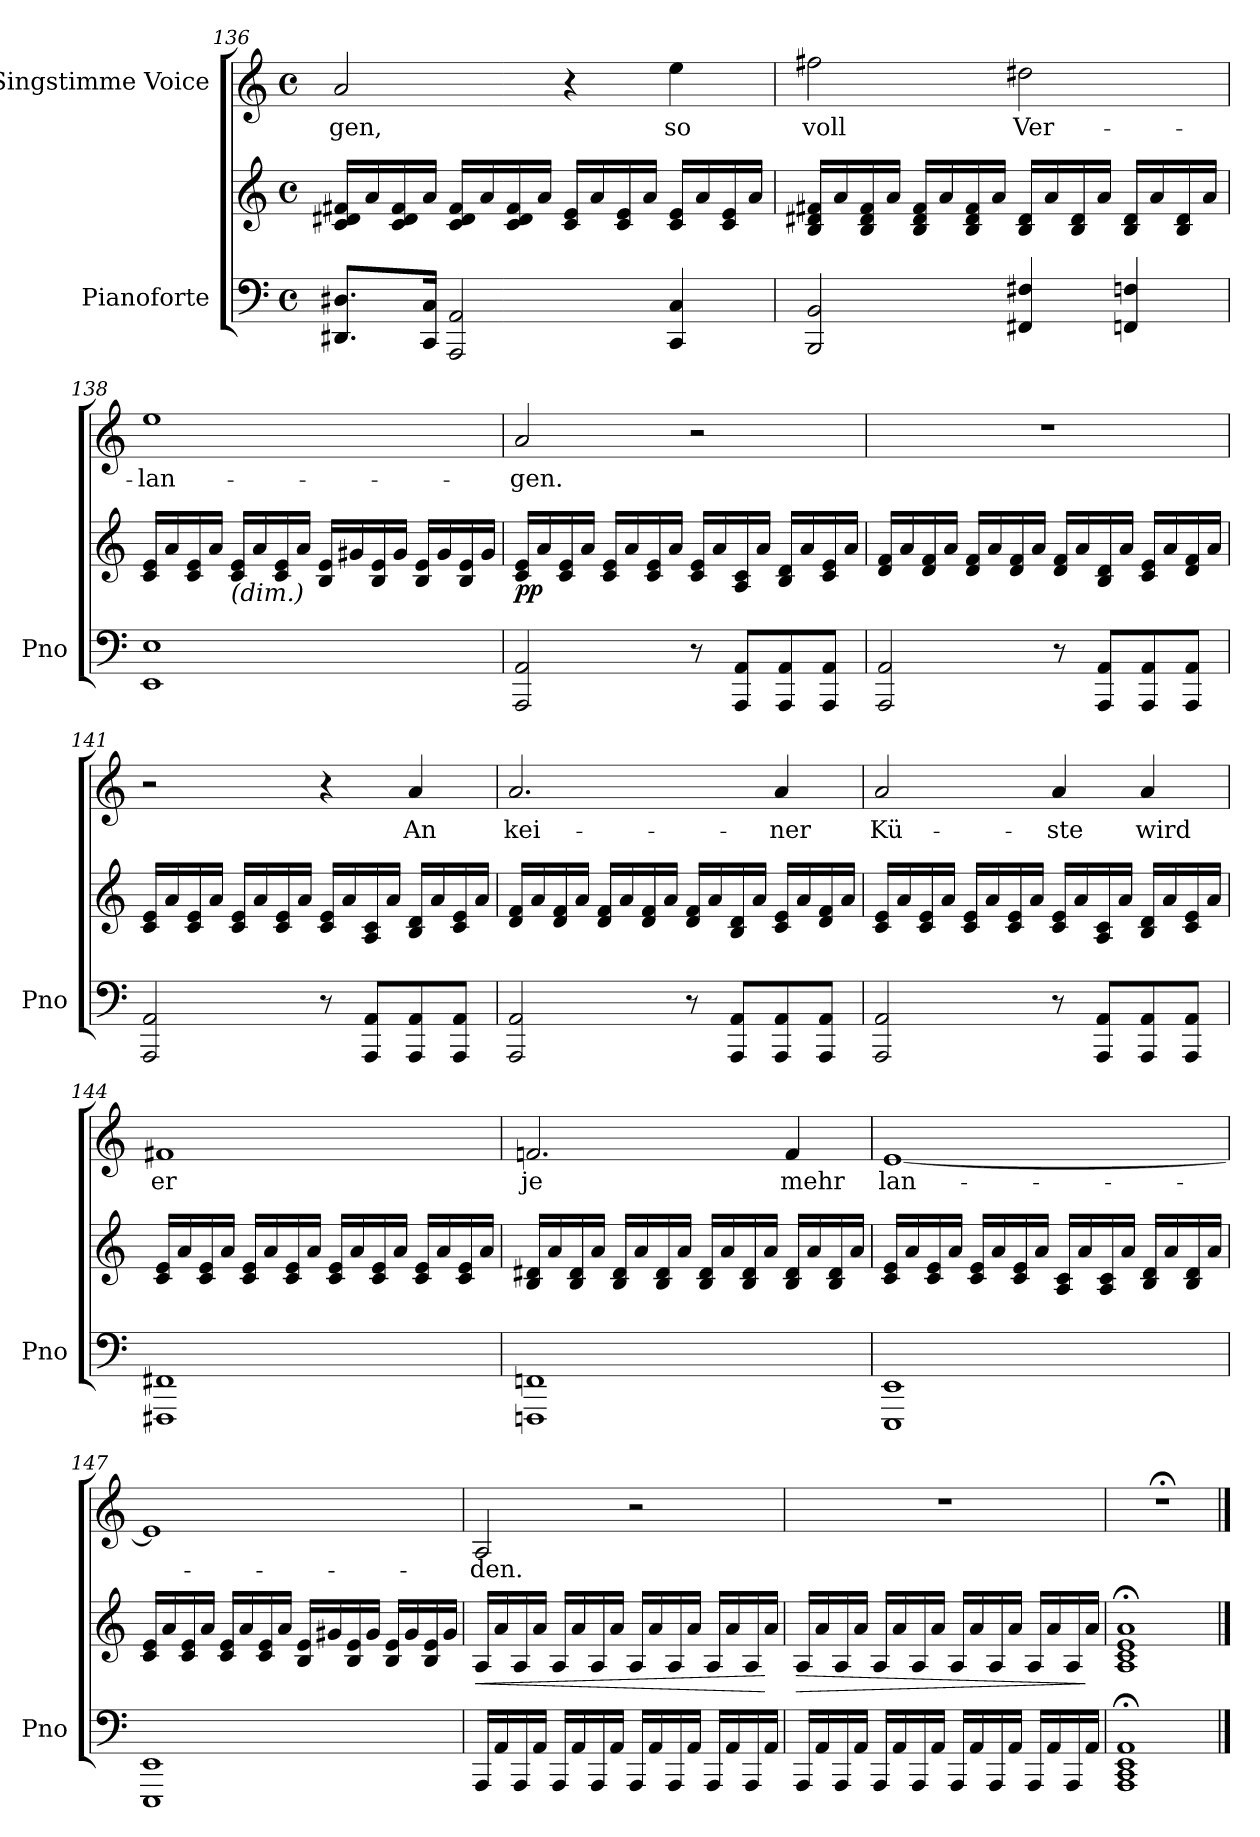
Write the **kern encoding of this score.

**kern	**kern	**dynam	**kern	**text
*part2	*part2	*part2	*part1	*part1
*staff3	*staff2	*staff2/3	*staff1	*staff1
*I"Pianoforte	*	*	*I"Singstimme Voice	*
*I'Pno	*	*	*	*
*clefF4	*clefG2	*	*clefG2	*
*k[]	*k[]	*	*k[]	*
*M4/4	*M4/4	*	*M4/4	*
*met(c)	*met(c)	*	*met(c)	*
=136	=136	=136	=136	=136
!	!	!	!	!LO:LY:b
8.DD#X/ 8.D#X/L	16c/ 16d#X/ 16f#X/LL	.	2a/	-gen,
.	16a/	.	.	.
.	16c/ 16d#/ 16f#/	.	.	.
16CC/ 16C/Jk	16a/JJ	.	.	.
2AAA/ 2AA/	16c/ 16d#/ 16f#/LL	.	.	.
.	16a/	.	.	.
.	16c/ 16d#/ 16f#/	.	.	.
.	16a/JJ	.	.	.
.	16c/ 16e/LL	.	4r	.
.	16a/	.	.	.
.	16c/ 16e/	.	.	.
.	16a/JJ	.	.	.
!	!	!	!	!LO:LY:b
4CC/ 4C/	16c/ 16e/LL	.	4ee\	so
.	16a/	.	.	.
.	16c/ 16e/	.	.	.
.	16a/JJ	.	.	.
!!LO:LB:g=z
=137	=137	=137	=137	=137
!	!	!	!	!LO:LY:b
2BBB/ 2BB/	16B/ 16d#X/ 16f#X/LL	.	2ff#X\	voll
.	16a/	.	.	.
.	16B/ 16d#/ 16f#/	.	.	.
.	16a/JJ	.	.	.
.	16B/ 16d#/ 16f#/LL	.	.	.
.	16a/	.	.	.
.	16B/ 16d#/ 16f#/	.	.	.
.	16a/JJ	.	.	.
!	!	!	!	!LO:LY:b
4FF#X/ 4F#X/	16B/ 16d#/LL	.	2dd#X\	Ver-
.	16a/	.	.	.
.	16B/ 16d#/	.	.	.
.	16a/JJ	.	.	.
4FFn/ 4Fn/	16B/ 16d#/LL	.	.	.
.	16a/	.	.	.
.	16B/ 16d#/	.	.	.
.	16a/JJ	.	.	.
!!LO:LB:g=z
=138	=138	=138	=138	=138
!	!	!	!	!LO:LY:b
1EE 1E	16c/ 16e/LL	.	1ee	-lan-
.	16a/	.	.	.
.	16c/ 16e/	.	.	.
.	16a/JJ	.	.	.
!	!LO:TX:b:i:t=(dim.)	!	!	!
.	16c/ 16e/LL	.	.	.
.	16a/	.	.	.
.	16c/ 16e/	.	.	.
.	16a/JJ	.	.	.
.	16B/ 16e/LL	.	.	.
.	16g#X/	.	.	.
.	16B/ 16e/	.	.	.
.	16g#/JJ	.	.	.
.	16B/ 16e/LL	.	.	.
.	16g#/	.	.	.
.	16B/ 16e/	.	.	.
.	16g#/JJ	.	.	.
=139	=139	=139	=139	=139
!	!	!LO:DY:b	!	!LO:LY:b
2AAA/ 2AA/	16c/ 16e/LL	pp	2a/	-gen.
.	16a/	.	.	.
.	16c/ 16e/	.	.	.
.	16a/JJ	.	.	.
.	16c/ 16e/LL	.	.	.
.	16a/	.	.	.
.	16c/ 16e/	.	.	.
.	16a/JJ	.	.	.
8r	16c/ 16e/LL	.	2r	.
.	16a/	.	.	.
8AAA/ 8AA/L	16A/ 16c/	.	.	.
.	16a/JJ	.	.	.
8AAA/ 8AA/	16B/ 16d/LL	.	.	.
.	16a/	.	.	.
8AAA/ 8AA/J	16c/ 16e/	.	.	.
.	16a/JJ	.	.	.
!!LO:LB:g=z
=140	=140	=140	=140	=140
2AAA/ 2AA/	16d/ 16f/LL	.	1r	.
.	16a/	.	.	.
.	16d/ 16f/	.	.	.
.	16a/JJ	.	.	.
.	16d/ 16f/LL	.	.	.
.	16a/	.	.	.
.	16d/ 16f/	.	.	.
.	16a/JJ	.	.	.
8r	16d/ 16f/LL	.	.	.
.	16a/	.	.	.
8AAA/ 8AA/L	16B/ 16d/	.	.	.
.	16a/JJ	.	.	.
8AAA/ 8AA/	16c/ 16e/LL	.	.	.
.	16a/	.	.	.
8AAA/ 8AA/J	16d/ 16f/	.	.	.
.	16a/JJ	.	.	.
!!LO:LB:g=z
=141	=141	=141	=141	=141
2AAA/ 2AA/	16c/ 16e/LL	.	2r	.
.	16a/	.	.	.
.	16c/ 16e/	.	.	.
.	16a/JJ	.	.	.
.	16c/ 16e/LL	.	.	.
.	16a/	.	.	.
.	16c/ 16e/	.	.	.
.	16a/JJ	.	.	.
8r	16c/ 16e/LL	.	4r	.
.	16a/	.	.	.
8AAA/ 8AA/L	16A/ 16c/	.	.	.
.	16a/JJ	.	.	.
!	!	!	!	!LO:LY:b
8AAA/ 8AA/	16B/ 16d/LL	.	4a/	An
.	16a/	.	.	.
8AAA/ 8AA/J	16c/ 16e/	.	.	.
.	16a/JJ	.	.	.
=142	=142	=142	=142	=142
!	!	!	!	!LO:LY:b
2AAA/ 2AA/	16d/ 16f/LL	.	2.a/	kei-
.	16a/	.	.	.
.	16d/ 16f/	.	.	.
.	16a/JJ	.	.	.
.	16d/ 16f/LL	.	.	.
.	16a/	.	.	.
.	16d/ 16f/	.	.	.
.	16a/JJ	.	.	.
8r	16d/ 16f/LL	.	.	.
.	16a/	.	.	.
8AAA/ 8AA/L	16B/ 16d/	.	.	.
.	16a/JJ	.	.	.
!	!	!	!	!LO:LY:b
8AAA/ 8AA/	16c/ 16e/LL	.	4a/	-ner
.	16a/	.	.	.
8AAA/ 8AA/J	16d/ 16f/	.	.	.
.	16a/JJ	.	.	.
!!LO:PB:g=z
=143	=143	=143	=143	=143
!	!	!	!	!LO:LY:b
2AAA/ 2AA/	16c/ 16e/LL	.	2a/	Kü-
.	16a/	.	.	.
.	16c/ 16e/	.	.	.
.	16a/JJ	.	.	.
.	16c/ 16e/LL	.	.	.
.	16a/	.	.	.
.	16c/ 16e/	.	.	.
.	16a/JJ	.	.	.
!	!	!	!	!LO:LY:b
8r	16c/ 16e/LL	.	4a/	-ste
.	16a/	.	.	.
8AAA/ 8AA/L	16A/ 16c/	.	.	.
.	16a/JJ	.	.	.
!	!	!	!	!LO:LY:b
8AAA/ 8AA/	16B/ 16d/LL	.	4a/	wird
.	16a/	.	.	.
8AAA/ 8AA/J	16c/ 16e/	.	.	.
.	16a/JJ	.	.	.
!!LO:LB:g=z
=144	=144	=144	=144	=144
!	!	!	!	!LO:LY:b
1FFF#X 1FF#X	16c/ 16e/LL	.	1f#X	er
.	16a/	.	.	.
.	16c/ 16e/	.	.	.
.	16a/JJ	.	.	.
.	16c/ 16e/LL	.	.	.
.	16a/	.	.	.
.	16c/ 16e/	.	.	.
.	16a/JJ	.	.	.
.	16c/ 16e/LL	.	.	.
.	16a/	.	.	.
.	16c/ 16e/	.	.	.
.	16a/JJ	.	.	.
.	16c/ 16e/LL	.	.	.
.	16a/	.	.	.
.	16c/ 16e/	.	.	.
.	16a/JJ	.	.	.
=145	=145	=145	=145	=145
!	!	!	!	!LO:LY:b
1FFFn 1FFn	16B/ 16d#X/LL	.	2.fn/	je
.	16a/	.	.	.
.	16B/ 16d#/	.	.	.
.	16a/JJ	.	.	.
.	16B/ 16d#/LL	.	.	.
.	16a/	.	.	.
.	16B/ 16d#/	.	.	.
.	16a/JJ	.	.	.
.	16B/ 16d#/LL	.	.	.
.	16a/	.	.	.
.	16B/ 16d#/	.	.	.
.	16a/JJ	.	.	.
!	!	!	!	!LO:LY:b
.	16B/ 16d#/LL	.	4f/	mehr
.	16a/	.	.	.
.	16B/ 16d#/	.	.	.
.	16a/JJ	.	.	.
!!LO:LB:g=z
=146	=146	=146	=146	=146
!	!	!	!	!LO:LY:b
1EEE 1EE	16c/ 16e/LL	.	[1e	lan-
.	16a/	.	.	.
.	16c/ 16e/	.	.	.
.	16a/JJ	.	.	.
.	16c/ 16e/LL	.	.	.
.	16a/	.	.	.
.	16c/ 16e/	.	.	.
.	16a/JJ	.	.	.
.	16A/ 16c/LL	.	.	.
.	16a/	.	.	.
.	16A/ 16c/	.	.	.
.	16a/JJ	.	.	.
.	16B/ 16d/LL	.	.	.
.	16a/	.	.	.
.	16B/ 16d/	.	.	.
.	16a/JJ	.	.	.
!!LO:LB:g=z
=147	=147	=147	=147	=147
1EEE 1EE	16c/ 16e/LL	.	1e]	.
.	16a/	.	.	.
.	16c/ 16e/	.	.	.
.	16a/JJ	.	.	.
.	16c/ 16e/LL	.	.	.
.	16a/	.	.	.
.	16c/ 16e/	.	.	.
.	16a/JJ	.	.	.
.	16B/ 16e/LL	.	.	.
.	16g#X/	.	.	.
.	16B/ 16e/	.	.	.
.	16g#/JJ	.	.	.
.	16B/ 16e/LL	.	.	.
.	16g#/	.	.	.
.	16B/ 16e/	.	.	.
.	16g#/JJ	.	.	.
=148	=148	=148	=148	=148
!	!	!LO:HP:b	!	!LO:LY:b
16AAA/LL	16A/LL	<	2A/	-den.
16AA/	16a/	.	.	.
16AAA/	16A/	.	.	.
16AA/JJ	16a/JJ	.	.	.
16AAA/LL	16A/LL	.	.	.
16AA/	16a/	.	.	.
16AAA/	16A/	.	.	.
16AA/JJ	16a/JJ	.	.	.
16AAA/LL	16A/LL	.	2r	.
16AA/	16a/	.	.	.
16AAA/	16A/	.	.	.
16AA/JJ	16a/JJ	.	.	.
16AAA/LL	16A/LL	.	.	.
16AA/	16a/	.	.	.
16AAA/	16A/	.	.	.
16AA/JJ	16a/JJ	[	.	.
!!LO:LB:g=z
=149	=149	=149	=149	=149
!	!	!LO:HP:b	!	!
16AAA/LL	16A/LL	>	1r	.
16AA/	16a/	.	.	.
16AAA/	16A/	.	.	.
16AA/JJ	16a/JJ	.	.	.
16AAA/LL	16A/LL	.	.	.
16AA/	16a/	.	.	.
16AAA/	16A/	.	.	.
16AA/JJ	16a/JJ	.	.	.
16AAA/LL	16A/LL	.	.	.
16AA/	16a/	.	.	.
16AAA/	16A/	.	.	.
16AA/JJ	16a/JJ	.	.	.
16AAA/LL	16A/LL	.	.	.
16AA/	16a/	.	.	.
16AAA/	16A/	.	.	.
16AA/JJ	16a/JJ	]	.	.
=150	=150	=150	=150	=150
1AAA;< 1CC;< 1EE;< 1AA;<	1A;< 1c;< 1e;< 1a;<	.	1r;<	.
==	==	==	==	==
*-	*-	*-	*-	*-
